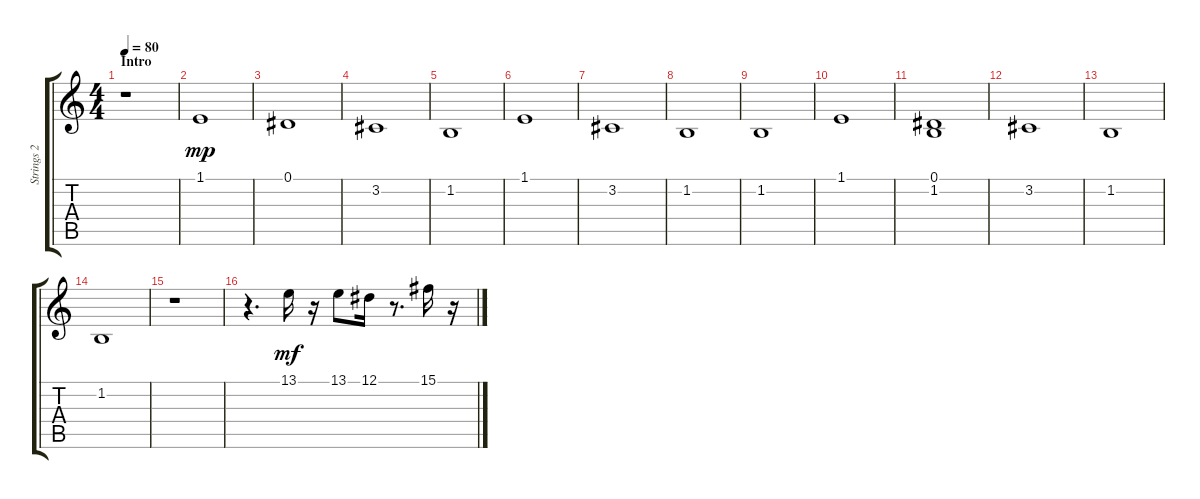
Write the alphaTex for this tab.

\track ("Strings 2" "Strings 2") {instrument stringensemble1}
\staff {score tabs}
\tuning (Eb4 Bb3 Gb3 Db3 Ab2 Eb2) {hide}
\ts (4 4)
\section ("" "Intro")
\tempo 80
\clef g2
\ks c
r.1{dy mp instrument stringensemble1} |
1.1.1 |
0.1.1 |
3.2.1 |
1.2.1 |
1.1.1 |
3.2.1 |
1.2.1 |
1.2.1 |
1.1.1 |
(0.1 1.2).1 |
3.2.1 |
1.2.1 |
1.2.1 |
r.1 |
r.4{d} 13.1.16{dy mf} r.16 13.1.8 12.1.16 r.8{d} 15.1.16 r.16
